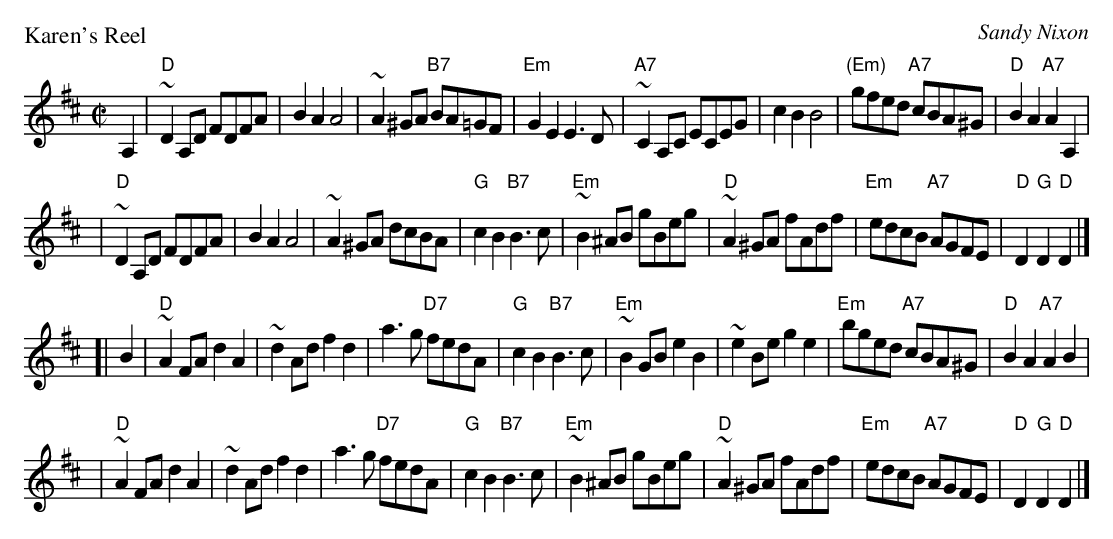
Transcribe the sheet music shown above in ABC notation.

X:1
P: Karen's Reel
C: Sandy Nixon
M: C|
L: 1/8
K: D
A,2 \
| "D"~D2A,D FDFA | B2A2 A4 | ~A2^GA "B7"BA=GF | "Em"G2E2 E3D \
| "A7"~C2A,C ECEG | c2B2 B4 | "(Em)"gfed "A7"cBA^G | "D"B2A2 "A7"A2A,2 |
| "D"~D2A,D FDFA | B2A2 A4 | ~A2^GA dcBA | "G"c2B2 "B7"B3c \
| "Em"~B2^AB gBeg | "D"~A2^GA fAdf | "Em"edcB "A7"AGFE | "D"D2"G"D2 "D"D2 |]
[| B2 \
| "D"~A2FA d2A2 | ~d2Ad f2d2 | a3g "D7"fedA | "G"c2B2 "B7"B3c \
| "Em"~B2GB e2B2 | ~e2Be g2e2 | "Em"bged "A7"cBA^G | "D"B2A2 "A7"A2B2 |
| "D"~A2FA d2A2 | ~d2Ad f2d2 | a3g "D7"fedA | "G"c2B2 "B7"B3c \
| "Em"~B2^AB gBeg | "D"~A2^GA fAdf | "Em"edcB "A7"AGFE | "D"D2"G"D2 "D"D2 |]
